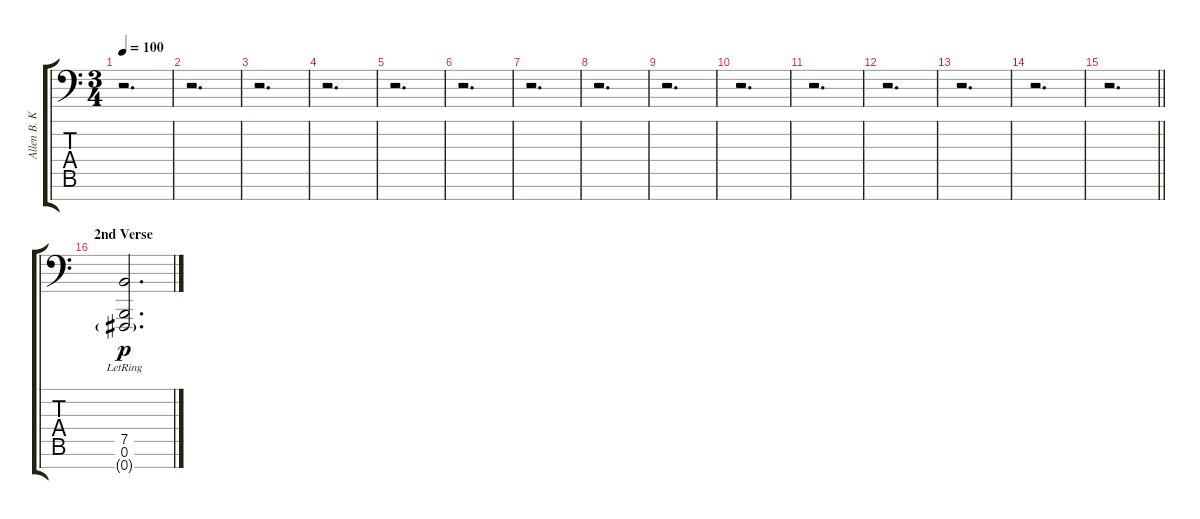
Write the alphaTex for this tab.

\track ("Allen B. Konstanz (Piano)" "Allen B. K") {instrument brightacousticpiano}
\staff {score tabs}
\tuning (B3 Gb3 D3 A2 E2 B1 Gb1) {hide}
\ts (3 4)
\tempo 100
\clef f4
\ks c
r.2{d dy mp} |
r.2{d} |
r.2{d} |
r.2{d} |
r.2{d} |
r.2{d} |
r.2{d} |
r.2{d} |
r.2{d} |
r.2{d} |
r.2{d} |
r.2{d} |
r.2{d} |
r.2{d} |
\barLineRight lightlight
r.2{d} |
\section ("" "2nd Verse")
(7.5{lr} 0.6{lr} 0.7{g lr}).2{d dy p}
